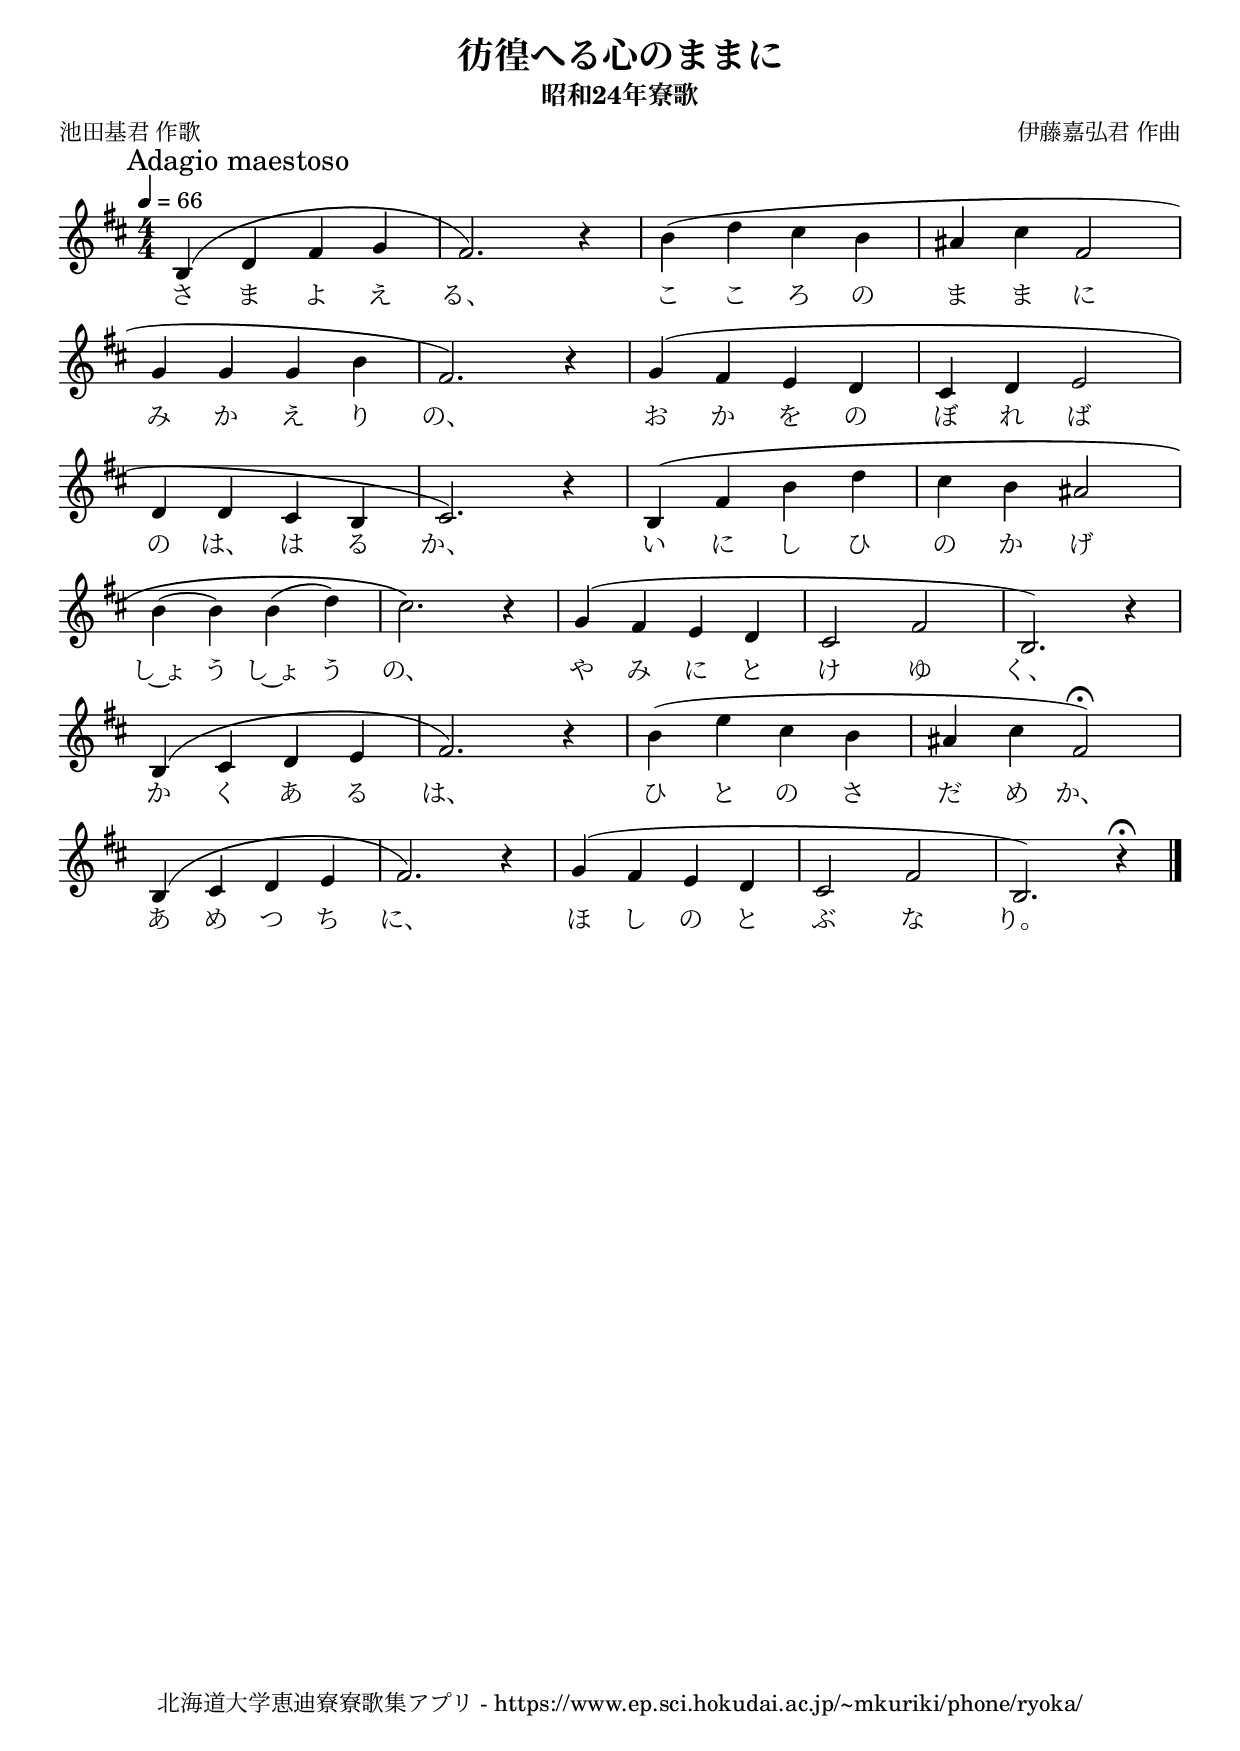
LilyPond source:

\version "2.18.2"

\paper {indent = 0}

\header {
  title = "彷徨へる心のままに"
  subtitle = "昭和24年寮歌"
  composer = "伊藤嘉弘君 作曲"
  poet = "池田基君 作歌"
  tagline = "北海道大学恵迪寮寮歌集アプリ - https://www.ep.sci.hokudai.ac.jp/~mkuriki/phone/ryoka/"
}


melody = \relative c'{
  \tempo 4 = 66
  \autoBeamOff
  \numericTimeSignature
  \override BreathingSign.text = \markup { \musicglyph #"scripts.upedaltoe" } % ブレスの記号指定
  \key d \major 
  \time 4/4
  \slurUp
  \mark \markup "Adagio maestoso"
  \set melismaBusyProperties = #'()
  b4 (d4 fis4 g4 |
  fis2.) r4 |
  b4 (d4 cis4 b4 |
  ais cis fis,2 | \break
  g4 g4 g4 b4 |
  fis2.) r4 |
  g4 (fis4 e4 d4 cis4 d4 e2 | \break
  d4 d4 cis4 b4 |
  cis2.) r4 |
  b4 \( fis'4 b4 d4 |
  cis4 b4 ais2 | \break
  b4 (b4) b4 (d4) |
  cis2. \) r4 |
  g4 (fis4 e4 d4 | 
  cis2 fis2 |
  b,2.) r4 | \break
  b4 (cis4 d4 e4 |
  fis2.) r4 |
  b4 (e4 cis4 b4 |
  ais4 cis4 fis,2\fermata ) | \break
  b,4 (cis4 d4 e4 |
  fis2.) r4 |
  g4 (fis4 e4 d4 |
  cis2 fis2 | 
  b,2.) r4\fermata |
  \bar "|." 
}

text = \lyricmode {
  さ ま よ え る、 こ こ ろ の ま ま に
  み か え り の、 お か を の ぼ れ ば
  の は、 は る か、 い に し ひ の か げ
  し~ょ う し~ょ う の、 や み に と け ゆ く、
  か く あ る は、 ひ と の さ だ め か、
  あ め つ ち に、 ほ し の と ぶ な り。
}



\score {
  <<
    % ギターコード
    %{
    \new ChordNames \with {midiInstrument = #"acoustic guitar (nylon)"}{
      \set chordChanges = ##t
      \harmony
    }
    %}
    
    % メロディーライン
    \new Voice = "one"{\melody}
    % 歌詞
    \new Lyrics \lyricsto "one" \text
    % 太鼓
    % \new DrumStaff \with{
    %   \remove "Time_signature_engraver"
    %   drumStyleTable = #percussion-style
    %   \override StaffSymbol.line-count = #1
    %   \hide Stem
    % }
    % \drum
  >>
  
\midi {}
\layout {
  \context {
    \Score
    \remove "Bar_number_engraver"
  }
}

}

